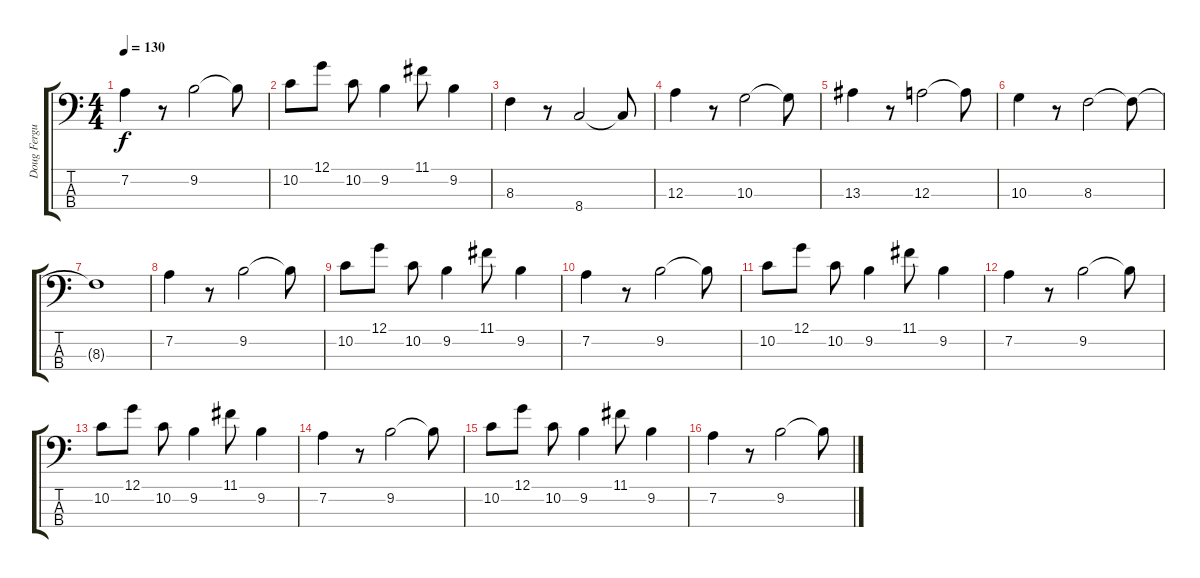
\track ("Doug Ferguson" "Doug Fergu") {instrument electricbassfinger}
\staff {score tabs}
\tuning (G2 D2 A1 E1) {hide}
\ts (4 4)
\tempo 130
\clef f4
\ks c
7.2.4{dy f} r.8 9.2.2 9.2{t}.8 |
10.2.8 12.1.8 10.2.8 9.2.4 11.1.8 9.2.4 |
8.3.4 r.8 8.4.2 8.4{t}.8 |
12.3.4 r.8 10.3.2 10.3{t}.8 |
13.3.4 r.8 12.3.2 12.3{t}.8 |
10.3.4 r.8 8.3.2 8.3{t}.8 |
8.3{t}.1 |
7.2.4 r.8 9.2.2 9.2{t}.8 |
10.2.8 12.1.8 10.2.8 9.2.4 11.1.8 9.2.4 |
7.2.4 r.8 9.2.2 9.2{t}.8 |
10.2.8 12.1.8 10.2.8 9.2.4 11.1.8 9.2.4 |
7.2.4 r.8 9.2.2 9.2{t}.8 |
10.2.8 12.1.8 10.2.8 9.2.4 11.1.8 9.2.4 |
7.2.4 r.8 9.2.2 9.2{t}.8 |
10.2.8 12.1.8 10.2.8 9.2.4 11.1.8 9.2.4 |
7.2.4 r.8 9.2.2 9.2{t}.8
